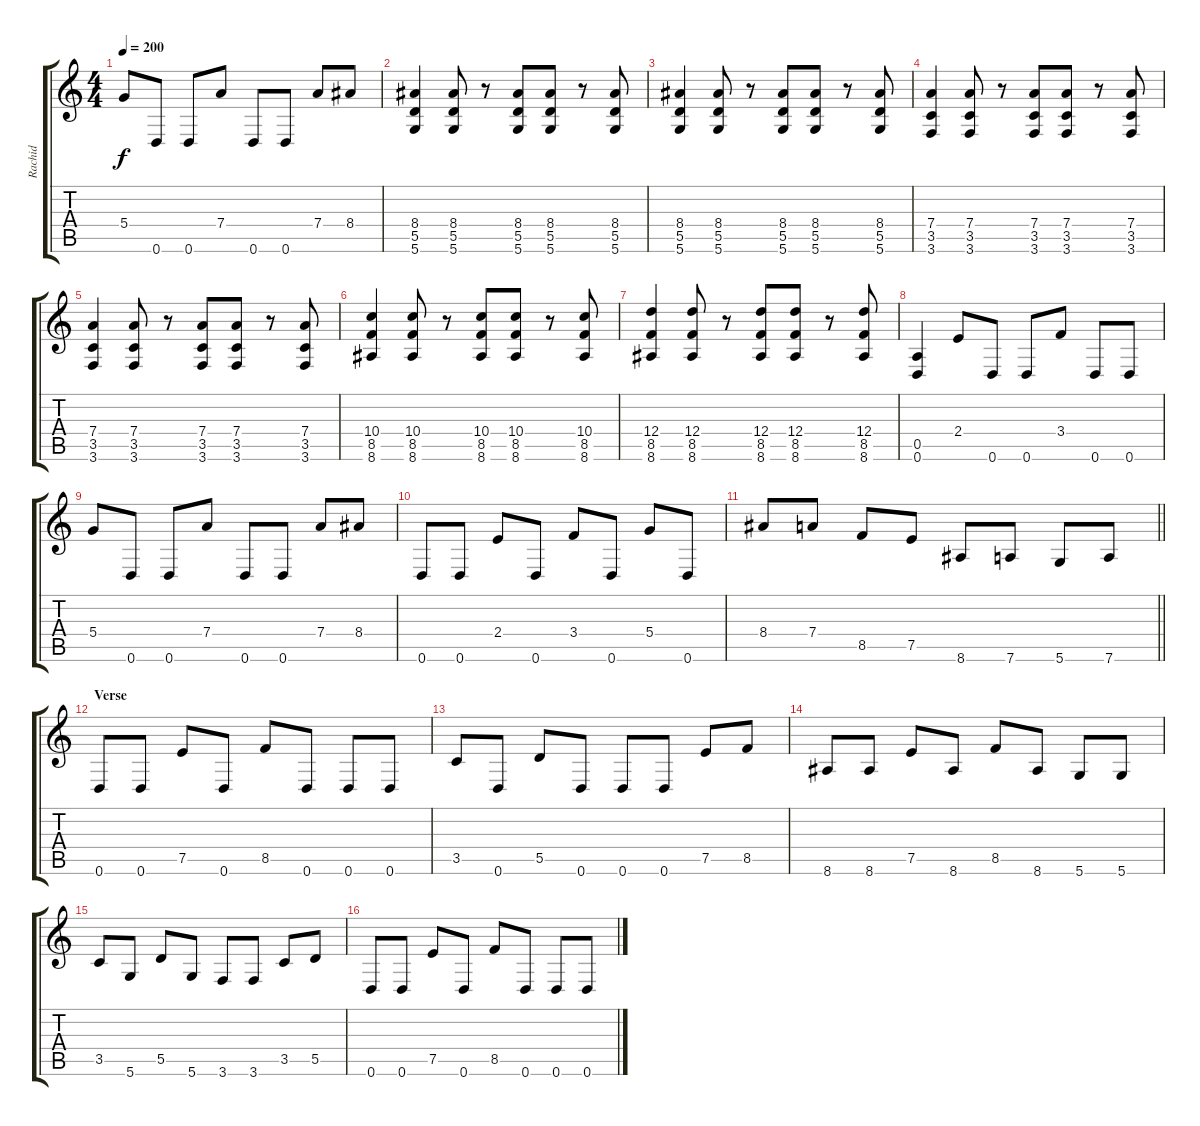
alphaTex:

\track ("Rachid" "Rachid") {instrument distortionguitar}
\staff {score tabs}
\tuning (E4 B3 G3 D3 A2 D2) {hide}
\ts (4 4)
\tempo 200
\clef g2
\ks c
5.4.8{dy f} 0.6.8 0.6.8 7.4.8 0.6.8 0.6.8 7.4.8 8.4.8 |
(8.4 5.5 5.6).4 (8.4 5.5 5.6).8 r.8 (8.4 5.5 5.6).8 (8.4 5.5 5.6).8 r.8 (8.4 5.5 5.6).8 |
(8.4 5.5 5.6).4 (8.4 5.5 5.6).8 r.8 (8.4 5.5 5.6).8 (8.4 5.5 5.6).8 r.8 (8.4 5.5 5.6).8 |
(7.4 3.5 3.6).4 (7.4 3.5 3.6).8 r.8 (7.4 3.5 3.6).8 (7.4 3.5 3.6).8 r.8 (7.4 3.5 3.6).8 |
(7.4 3.5 3.6).4 (7.4 3.5 3.6).8 r.8 (7.4 3.5 3.6).8 (7.4 3.5 3.6).8 r.8 (7.4 3.5 3.6).8 |
(10.4 8.5 8.6).4 (10.4 8.5 8.6).8 r.8 (10.4 8.5 8.6).8 (10.4 8.5 8.6).8 r.8 (10.4 8.5 8.6).8 |
(12.4 8.5 8.6).4 (12.4 8.5 8.6).8 r.8 (12.4 8.5 8.6).8 (12.4 8.5 8.6).8 r.8 (12.4 8.5 8.6).8 |
(0.5 0.6).4 2.4.8 0.6.8 0.6.8 3.4.8 0.6.8 0.6.8 |
5.4.8 0.6.8 0.6.8 7.4.8 0.6.8 0.6.8 7.4.8 8.4.8 |
0.6.8 0.6.8 2.4.8 0.6.8 3.4.8 0.6.8 5.4.8 0.6.8 |
\barLineRight lightlight
8.4.8 7.4.8 8.5.8 7.5.8 8.6.8 7.6.8 5.6.8 7.6.8 |
\section ("" "Verse ")
0.6.8 0.6.8 7.5.8 0.6.8 8.5.8 0.6.8 0.6.8 0.6.8 |
3.5.8 0.6.8 5.5.8 0.6.8 0.6.8 0.6.8 7.5.8 8.5.8 |
8.6.8 8.6.8 7.5.8 8.6.8 8.5.8 8.6.8 5.6.8 5.6.8 |
3.5.8 5.6.8 5.5.8 5.6.8 3.6.8 3.6.8 3.5.8 5.5.8 |
0.6.8 0.6.8 7.5.8 0.6.8 8.5.8 0.6.8 0.6.8 0.6.8
